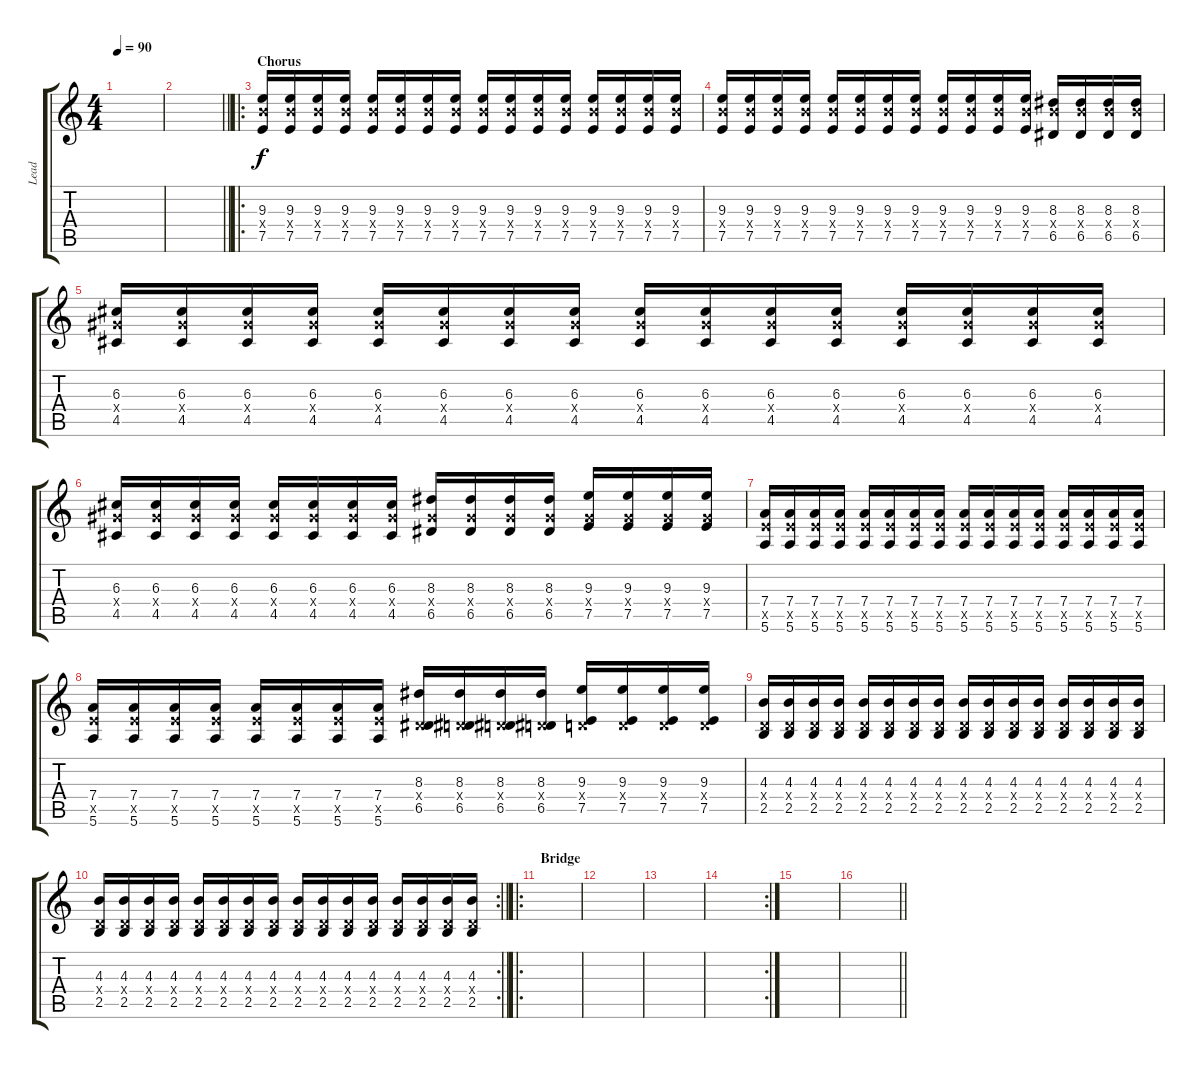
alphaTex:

\track ("Lead" "Lead") {instrument distortionguitar}
\staff {score tabs}
\tuning (E4 B3 G3 D3 A2 E2) {hide}
\ts (4 4)
\tempo 90
\clef g2
\ks c
|
\barLineRight lightlight
|
\ro
\section ("" "Chorus")
(9.3 9.4{x} 7.5).16 (9.3 9.4{x} 7.5).16 (9.3 9.4{x} 7.5).16 (9.3 9.4{x} 7.5).16 (9.3 9.4{x} 7.5).16 (9.3 9.4{x} 7.5).16 (9.3 9.4{x} 7.5).16 (9.3 9.4{x} 7.5).16 (9.3 9.4{x} 7.5).16 (9.3 9.4{x} 7.5).16 (9.3 9.4{x} 7.5).16 (9.3 9.4{x} 7.5).16 (9.3 9.4{x} 7.5).16 (9.3 9.4{x} 7.5).16 (9.3 9.4{x} 7.5).16 (9.3 9.4{x} 7.5).16 |
(9.3 9.4{x} 7.5).16 (9.3 9.4{x} 7.5).16 (9.3 9.4{x} 7.5).16 (9.3 9.4{x} 7.5).16 (9.3 9.4{x} 7.5).16 (9.3 9.4{x} 7.5).16 (9.3 9.4{x} 7.5).16 (9.3 9.4{x} 7.5).16 (9.3 9.4{x} 7.5).16 (9.3 9.4{x} 7.5).16 (9.3 9.4{x} 7.5).16 (9.3 9.4{x} 7.5).16 (8.3 9.4{x} 6.5).16 (8.3 9.4{x} 6.5).16 (8.3 9.4{x} 6.5).16 (8.3 9.4{x} 6.5).16 |
(6.3 6.4{x} 4.5).16 (6.3 6.4{x} 4.5).16 (6.3 6.4{x} 4.5).16 (6.3 6.4{x} 4.5).16 (6.3 6.4{x} 4.5).16 (6.3 6.4{x} 4.5).16 (6.3 6.4{x} 4.5).16 (6.3 6.4{x} 4.5).16 (6.3 6.4{x} 4.5).16 (6.3 6.4{x} 4.5).16 (6.3 6.4{x} 4.5).16 (6.3 6.4{x} 4.5).16 (6.3 6.4{x} 4.5).16 (6.3 6.4{x} 4.5).16 (6.3 6.4{x} 4.5).16 (6.3 6.4{x} 4.5).16 |
(6.3 6.4{x} 4.5).16 (6.3 6.4{x} 4.5).16 (6.3 6.4{x} 4.5).16 (6.3 6.4{x} 4.5).16 (6.3 6.4{x} 4.5).16 (6.3 6.4{x} 4.5).16 (6.3 6.4{x} 4.5).16 (6.3 6.4{x} 4.5).16 (8.3 6.4{x} 6.5).16 (8.3 6.4{x} 6.5).16 (8.3 6.4{x} 6.5).16 (8.3 6.4{x} 6.5).16 (9.3 6.4{x} 7.5).16 (9.3 6.4{x} 7.5).16 (9.3 6.4{x} 7.5).16 (9.3 6.4{x} 7.5).16 |
(7.4 7.5{x} 5.6).16 (7.4 7.5{x} 5.6).16 (7.4 7.5{x} 5.6).16 (7.4 7.5{x} 5.6).16 (7.4 7.5{x} 5.6).16 (7.4 7.5{x} 5.6).16 (7.4 7.5{x} 5.6).16 (7.4 7.5{x} 5.6).16 (7.4 7.5{x} 5.6).16 (7.4 7.5{x} 5.6).16 (7.4 7.5{x} 5.6).16 (7.4 7.5{x} 5.6).16 (7.4 7.5{x} 5.6).16 (7.4 7.5{x} 5.6).16 (7.4 7.5{x} 5.6).16 (7.4 7.5{x} 5.6).16 |
(7.4 7.5{x} 5.6).16 (7.4 7.5{x} 5.6).16 (7.4 7.5{x} 5.6).16 (7.4 7.5{x} 5.6).16 (7.4 7.5{x} 5.6).16 (7.4 7.5{x} 5.6).16 (7.4 7.5{x} 5.6).16 (7.4 7.5{x} 5.6).16 (8.3 0.4{x} 6.5).16 (8.3 0.4{x} 6.5).16 (8.3 0.4{x} 6.5).16 (8.3 0.4{x} 6.5).16 (9.3 0.4{x} 7.5).16 (9.3 0.4{x} 7.5).16 (9.3 0.4{x} 7.5).16 (9.3 0.4{x} 7.5).16 |
(4.3 0.4{x} 2.5).16 (4.3 0.4{x} 2.5).16 (4.3 0.4{x} 2.5).16 (4.3 0.4{x} 2.5).16 (4.3 0.4{x} 2.5).16 (4.3 0.4{x} 2.5).16 (4.3 0.4{x} 2.5).16 (4.3 0.4{x} 2.5).16 (4.3 0.4{x} 2.5).16 (4.3 0.4{x} 2.5).16 (4.3 0.4{x} 2.5).16 (4.3 0.4{x} 2.5).16 (4.3 0.4{x} 2.5).16 (4.3 0.4{x} 2.5).16 (4.3 0.4{x} 2.5).16 (4.3 0.4{x} 2.5).16 |
\rc 2
\barLineRight lightlight
(4.3 0.4{x} 2.5).16 (4.3 0.4{x} 2.5).16 (4.3 0.4{x} 2.5).16 (4.3 0.4{x} 2.5).16 (4.3 0.4{x} 2.5).16 (4.3 0.4{x} 2.5).16 (4.3 0.4{x} 2.5).16 (4.3 0.4{x} 2.5).16 (4.3 0.4{x} 2.5).16 (4.3 0.4{x} 2.5).16 (4.3 0.4{x} 2.5).16 (4.3 0.4{x} 2.5).16 (4.3 0.4{x} 2.5).16 (4.3 0.4{x} 2.5).16 (4.3 0.4{x} 2.5).16 (4.3 0.4{x} 2.5).16 |
\ro
\section ("" "Bridge")
|
|
|
\rc 2
|
|
\barLineRight lightlight
